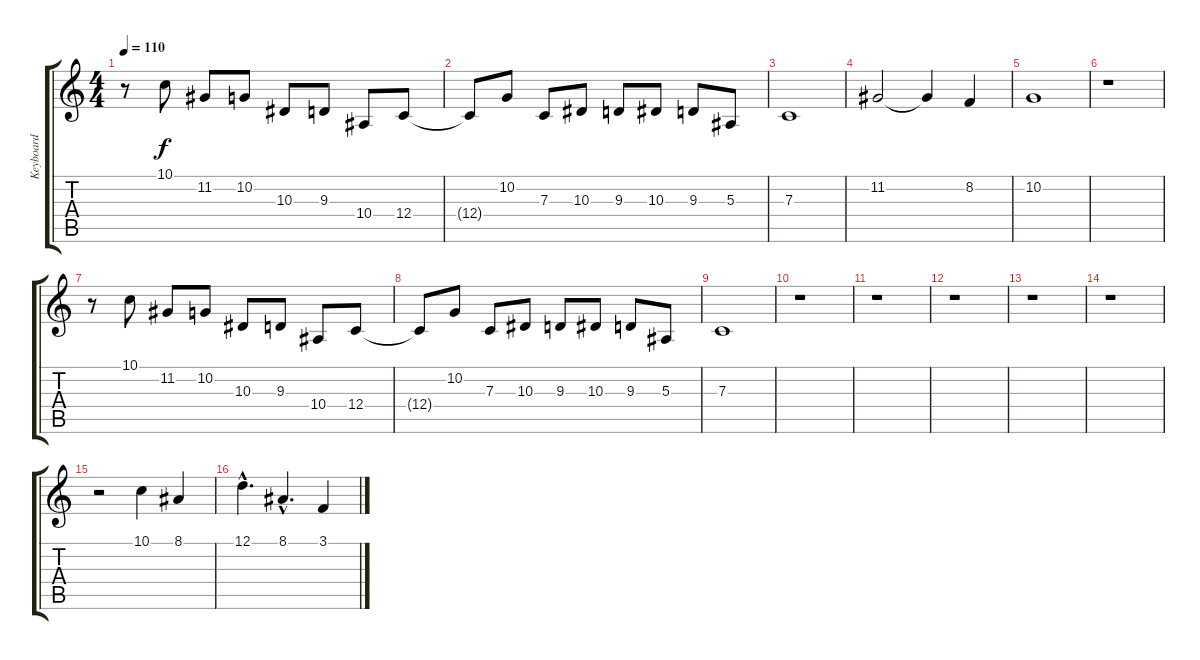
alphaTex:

\track ("Keyboard" "Keyboard") {instrument vibraphone}
\staff {score tabs}
\tuning (D4 A3 F3 C3 G2 C2) {hide}
\ts (4 4)
\tempo 110
\clef g2
\ks c
r.8{dy f} 10.1.8 11.2.8 10.2.8 10.3.8 9.3.8 10.4.8 12.4.8 |
12.4{t}.8 10.2.8 7.3.8 10.3.8 9.3.8 10.3.8 9.3.8 5.3.8 |
7.3.1 |
11.2.2 11.2{t}.4 8.2.4 |
10.2.1 |
r.1 |
r.8 10.1.8 11.2.8 10.2.8 10.3.8 9.3.8 10.4.8 12.4.8 |
12.4{t}.8 10.2.8 7.3.8 10.3.8 9.3.8 10.3.8 9.3.8 5.3.8 |
7.3.1 |
r.1 |
r.1 |
r.1 |
r.1 |
r.1 |
r.2 10.1.4 8.1.4 |
12.1{hac}.4{d} 8.1{hac}.4{d} 3.1.4
